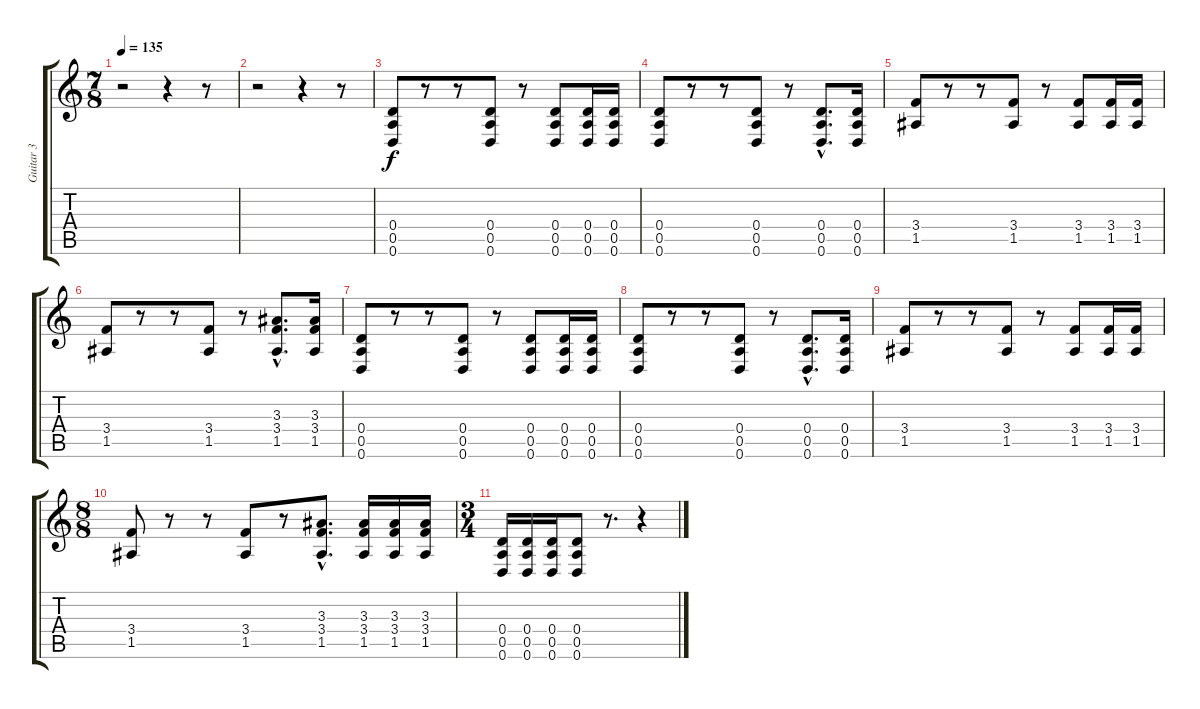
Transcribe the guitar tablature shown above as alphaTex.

\track ("Guitar 3" "Guitar 3") {instrument distortionguitar}
\staff {score tabs}
\tuning (E4 B3 G3 D3 A2 D2) {hide}
\ts (7 8)
\tempo 135
\clef g2
\ks c
r.2{dy f} r.4 r.8 |
r.2 r.4 r.8 |
(0.4 0.5 0.6).8 r.8 r.8 (0.4 0.5 0.6).8 r.8 (0.4 0.5 0.6).8 (0.4 0.5 0.6).16 (0.4 0.5 0.6).16 |
(0.4 0.5 0.6).8 r.8 r.8 (0.4 0.5 0.6).8 r.8 (0.4{hac} 0.5{hac} 0.6{hac}).8{d} (0.4 0.5 0.6).16 |
(3.4 1.5).8 r.8 r.8 (3.4 1.5).8 r.8 (3.4 1.5).8 (3.4 1.5).16 (3.4 1.5).16 |
(3.4 1.5).8 r.8 r.8 (3.4 1.5).8 r.8 (3.3{hac} 3.4{hac} 1.5{hac}).8{d} (3.3 3.4 1.5).16 |
(0.4 0.5 0.6).8 r.8 r.8 (0.4 0.5 0.6).8 r.8 (0.4 0.5 0.6).8 (0.4 0.5 0.6).16 (0.4 0.5 0.6).16 |
(0.4 0.5 0.6).8 r.8 r.8 (0.4 0.5 0.6).8 r.8 (0.4{hac} 0.5{hac} 0.6{hac}).8{d} (0.4 0.5 0.6).16 |
(3.4 1.5).8 r.8 r.8 (3.4 1.5).8 r.8 (3.4 1.5).8 (3.4 1.5).16 (3.4 1.5).16 |
\ts (8 8)
(3.4 1.5).8 r.8 r.8 (3.4 1.5).8 r.8 (3.3{hac} 3.4{hac} 1.5{hac}).8{d} (3.3 3.4 1.5).16 (3.3 3.4 1.5).16 (3.3 3.4 1.5).16 |
\ts (3 4)
(0.4 0.5 0.6).16 (0.4 0.5 0.6).16 (0.4 0.5 0.6).16 (0.4 0.5 0.6).8 r.8{d} r.4
